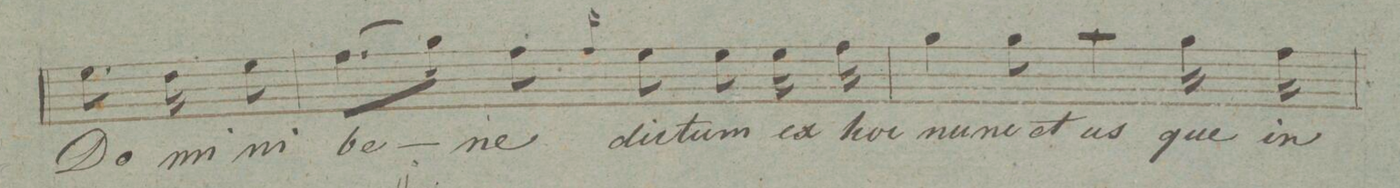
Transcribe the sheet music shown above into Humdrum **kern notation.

**kern	**text	**dynam
*I"Canto.	*	*
*clefC1	*	*
*k[f#c#g#]	*	*
*M6/8	*	*
8.cc#\	Do-	.
16b\	-mi-	.
8cc#\	-ni	.
=6	=6	=6
(8.dd\L	be-	.
16ee\Jk)	.	.
8dd\	-ne-	.
16qqdd/	.	.
8cc#\	-dic-	.
8cc#\	-tum	.
16cc#\	ex	.
16dd\	hoc	.
=7	=7	=7
4ee\	nunc	.
8ee\	et	.
4ff#\	us-	.
16ee\	-que	.
16dd\	in	.
=8	=8	=8
*-	*-	*-
